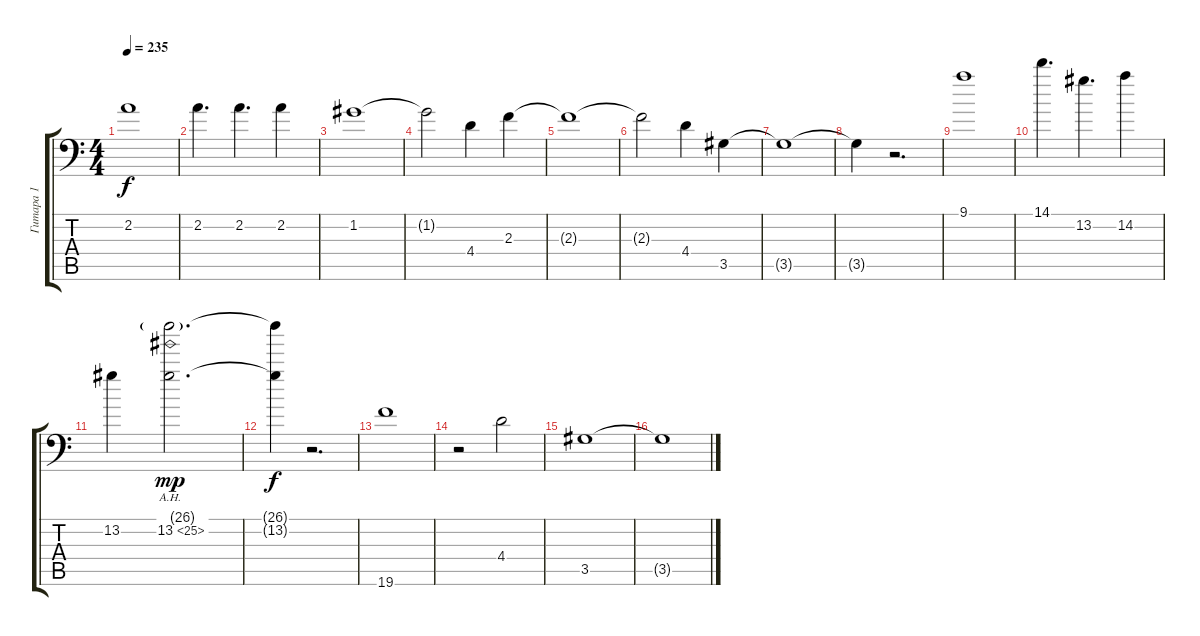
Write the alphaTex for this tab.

\track ("Гитара 1" "Гитара 1") {instrument overdrivenguitar}
\staff {score tabs}
\tuning (C4 G3 Eb3 Bb2 F2 Bb1) {hide}
\ts (4 4)
\tempo 235
\clef f4
\ks c
2.2.1{dy f} |
2.2.4{d} 2.2.4{d} 2.2.4 |
1.2.1 |
1.2{t}.2 4.4.4 2.3.4 |
2.3{t}.1 |
2.3{t}.2 4.4.4 3.5.4 |
3.5{t}.1 |
3.5{t}.4 r.2{d} |
9.1.1 |
14.1.4{d} 13.2.4{d} 14.2.4 |
13.2.4 (26.1{g} 13.2{ah 12}).2{d dy mp} |
(26.1{t} 13.2{t}).4{dy f} r.2{d} |
19.6.1 |
r.2 4.4.2 |
3.5.1 |
3.5{t}.1
